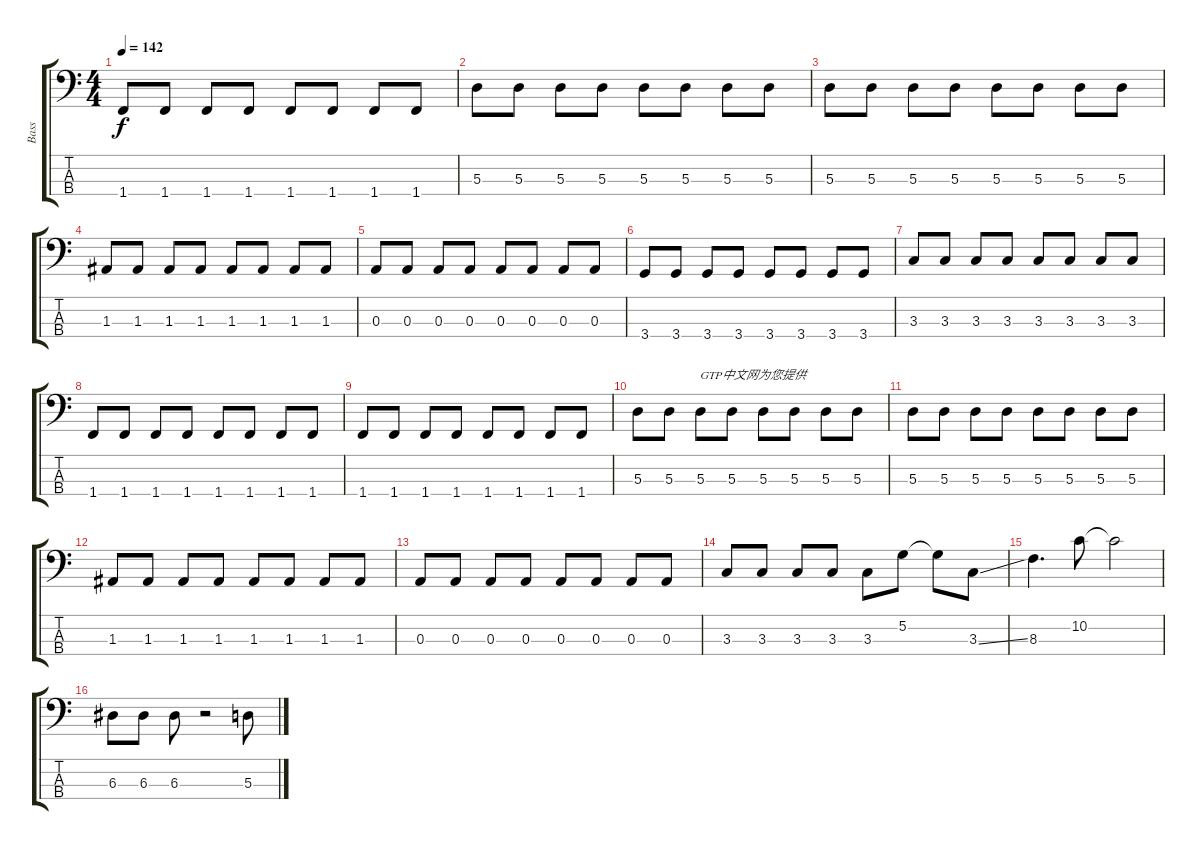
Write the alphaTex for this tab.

\track ("Bass" "Bass") {instrument electricbasspick}
\staff {score tabs}
\tuning (G2 D2 A1 E1) {hide}
\ts (4 4)
\tempo 142
\clef f4
\ks c
1.4.8{dy f} 1.4.8 1.4.8 1.4.8 1.4.8 1.4.8 1.4.8 1.4.8 |
5.3.8 5.3.8 5.3.8 5.3.8 5.3.8 5.3.8 5.3.8 5.3.8 |
5.3.8 5.3.8 5.3.8 5.3.8 5.3.8 5.3.8 5.3.8 5.3.8 |
1.3.8 1.3.8 1.3.8 1.3.8 1.3.8 1.3.8 1.3.8 1.3.8 |
0.3.8 0.3.8 0.3.8 0.3.8 0.3.8 0.3.8 0.3.8 0.3.8 |
3.4.8 3.4.8 3.4.8 3.4.8 3.4.8 3.4.8 3.4.8 3.4.8 |
3.3.8 3.3.8 3.3.8 3.3.8 3.3.8 3.3.8 3.3.8 3.3.8 |
1.4.8 1.4.8 1.4.8 1.4.8 1.4.8 1.4.8 1.4.8 1.4.8 |
1.4.8 1.4.8 1.4.8 1.4.8 1.4.8 1.4.8 1.4.8 1.4.8 |
5.3.8 5.3.8 5.3.8{txt "GTP中文网为您提供"} 5.3.8 5.3.8 5.3.8 5.3.8 5.3.8 |
5.3.8 5.3.8 5.3.8 5.3.8 5.3.8 5.3.8 5.3.8 5.3.8 |
1.3.8 1.3.8 1.3.8 1.3.8 1.3.8 1.3.8 1.3.8 1.3.8 |
0.3.8 0.3.8 0.3.8 0.3.8 0.3.8 0.3.8 0.3.8 0.3.8 |
3.3.8 3.3.8 3.3.8 3.3.8 3.3.8 5.2.8 5.2{t}.8 3.3{ss}.8 |
8.3.4{d} 10.2.8 10.2{t}.2 |
6.3.8 6.3.8 6.3.8 r.2 5.3.8
